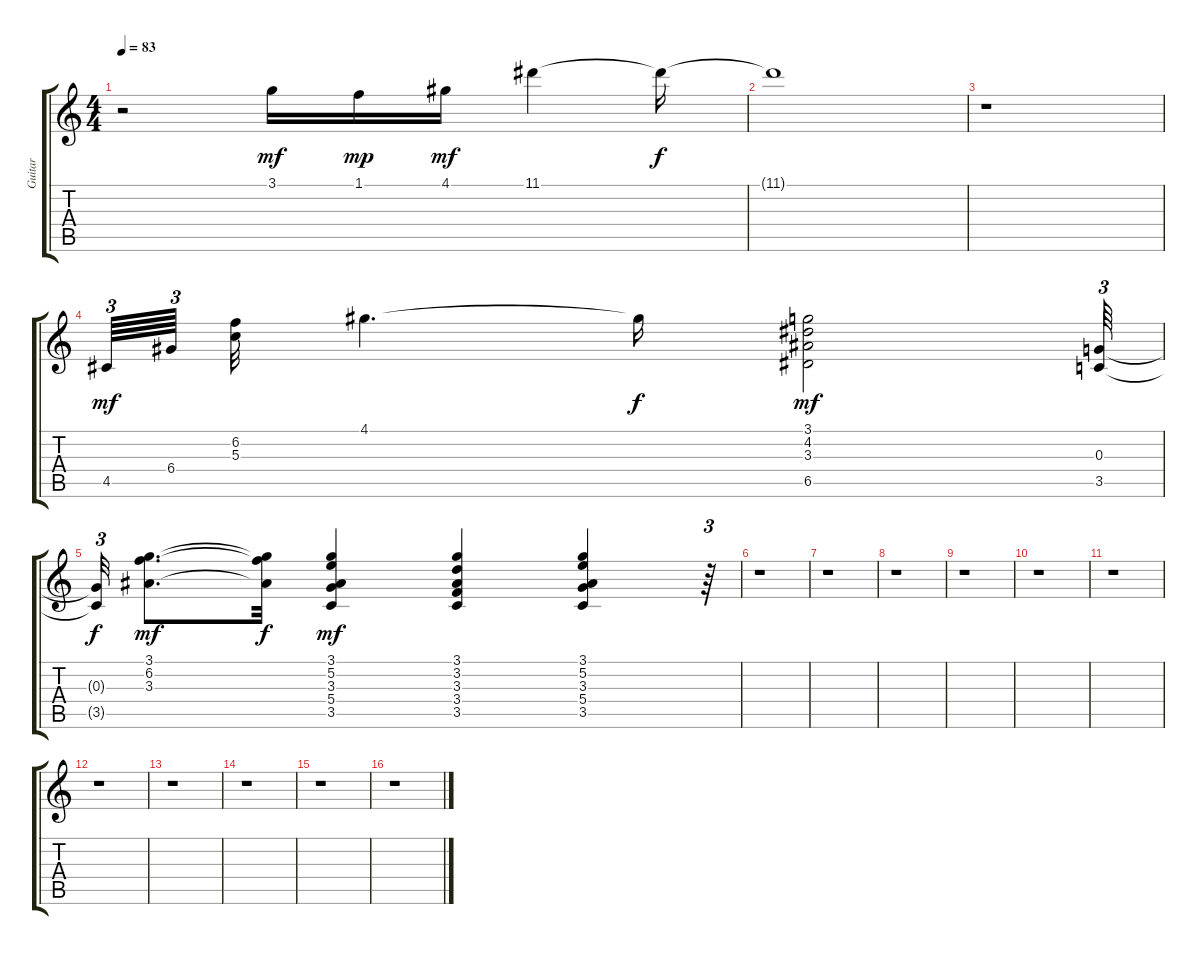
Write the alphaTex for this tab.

\track ("Guitar" "Guitar") {instrument electricguitarclean}
\staff {score tabs}
\tuning (E4 B3 G3 D3 A2 E2) {hide}
\ts (4 4)
\tempo 83
\clef g2
\ks c
r.2{dy f} 3.1.16{dy mf} 1.1.16{dy mp} 4.1.16{dy mf} 11.1.4 11.1{t}.16{dy f} |
11.1{t}.1 |
r.1 |
4.5.64{tu (3 2) dy mf} 6.4.64{tu (3 2) beam splitsecondary} (6.2 5.3).32 4.1.4{d} 4.1{t}.16{dy f} (3.1 4.2 3.3 6.5).2{dy mf} (0.3 3.5).64{tu (3 2)} |
(0.3{t} 3.5{t}).32{tu (3 2) dy f} (3.1 6.2 3.3).8{d dy mf} (3.1{t} 6.2{t} 3.3{t}).32{dy f} (3.1 5.2 3.3 5.4 3.5).4{dy mf} (3.1 3.2 3.3 3.4 3.5).4 (3.1 5.2 3.3 5.4 3.5).4 r.64{tu (3 2)} |
r.1 |
r.1 |
r.1 |
r.1 |
r.1 |
r.1 |
r.1 |
r.1 |
r.1 |
r.1 |
r.1
